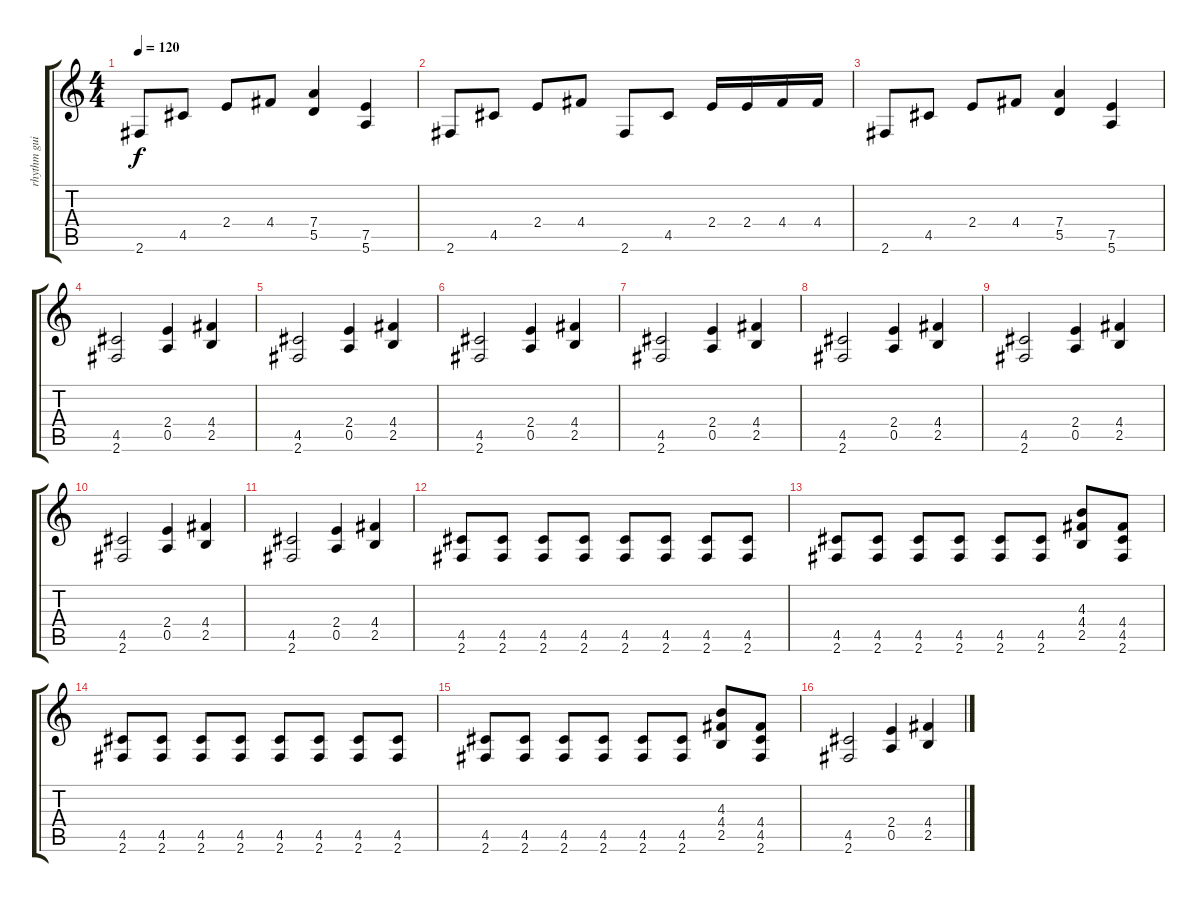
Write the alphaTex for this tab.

\track ("rhythm guitar" "rhythm gui") {instrument distortionguitar}
\staff {score tabs}
\tuning (E4 B3 G3 D3 A2 E2) {hide}
\ts (4 4)
\tempo 120
\clef g2
\ks c
2.6.8{dy f} 4.5.8 2.4.8 4.4.8 (7.4 5.5).4 (7.5 5.6).4 |
2.6.8 4.5.8 2.4.8 4.4.8 2.6.8 4.5.8 2.4.16 2.4.16 4.4.16 4.4.16 |
2.6.8 4.5.8 2.4.8 4.4.8 (7.4 5.5).4 (7.5 5.6).4 |
(4.5 2.6).2 (2.4 0.5).4 (4.4 2.5).4 |
(4.5 2.6).2 (2.4 0.5).4 (4.4 2.5).4 |
(4.5 2.6).2 (2.4 0.5).4 (4.4 2.5).4 |
(4.5 2.6).2 (2.4 0.5).4 (4.4 2.5).4 |
(4.5 2.6).2 (2.4 0.5).4 (4.4 2.5).4 |
(4.5 2.6).2 (2.4 0.5).4 (4.4 2.5).4 |
(4.5 2.6).2 (2.4 0.5).4 (4.4 2.5).4 |
(4.5 2.6).2 (2.4 0.5).4 (4.4 2.5).4 |
(4.5 2.6).8 (4.5 2.6).8 (4.5 2.6).8 (4.5 2.6).8 (4.5 2.6).8 (4.5 2.6).8 (4.5 2.6).8 (4.5 2.6).8 |
(4.5 2.6).8 (4.5 2.6).8 (4.5 2.6).8 (4.5 2.6).8 (4.5 2.6).8 (4.5 2.6).8 (4.3 4.4 2.5).8 (4.4 4.5 2.6).8 |
(4.5 2.6).8 (4.5 2.6).8 (4.5 2.6).8 (4.5 2.6).8 (4.5 2.6).8 (4.5 2.6).8 (4.5 2.6).8 (4.5 2.6).8 |
(4.5 2.6).8 (4.5 2.6).8 (4.5 2.6).8 (4.5 2.6).8 (4.5 2.6).8 (4.5 2.6).8 (4.3 4.4 2.5).8 (4.4 4.5 2.6).8 |
(4.5 2.6).2 (2.4 0.5).4 (4.4 2.5).4
